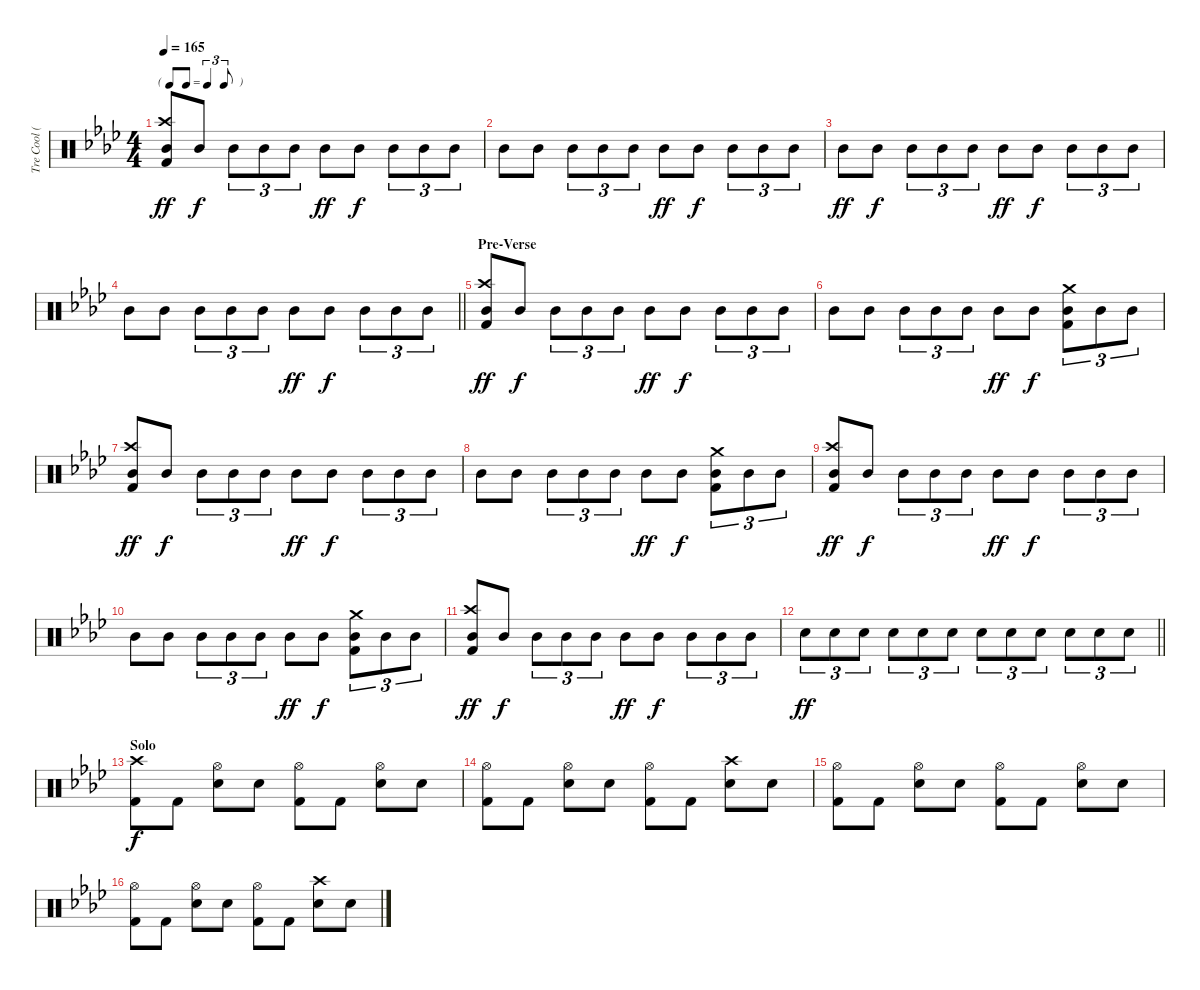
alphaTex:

\track ("Tre Cool (Drums)" "Tre Cool (") {instrument percussion}
\staff {score}
\articulation defaults
\ts (4 4)
\tf triplet8th
\tempo 165
\clef neutral
\ks ab
("Mid Tom (hit)" "Crash high (hit)" "Kick (hit) 2").8{dy ff} "Mid Tom (hit)".8{dy f} "Mid Tom (hit)".8{tu (3 2)} "Mid Tom (hit)".8{tu (3 2)} "Mid Tom (hit)".8{tu (3 2)} "Mid Tom (hit)".8{dy ff} "Mid Tom (hit)".8{dy f} "Mid Tom (hit)".8{tu (3 2)} "Mid Tom (hit)".8{tu (3 2)} "Mid Tom (hit)".8{tu (3 2)} |
"Mid Tom (hit)".8 "Mid Tom (hit)".8 "Mid Tom (hit)".8{tu (3 2)} "Mid Tom (hit)".8{tu (3 2)} "Mid Tom (hit)".8{tu (3 2)} "Mid Tom (hit)".8{dy ff} "Mid Tom (hit)".8{dy f} "Mid Tom (hit)".8{tu (3 2)} "Mid Tom (hit)".8{tu (3 2)} "Mid Tom (hit)".8{tu (3 2)} |
"Mid Tom (hit)".8{dy ff} "Mid Tom (hit)".8{dy f} "Mid Tom (hit)".8{tu (3 2)} "Mid Tom (hit)".8{tu (3 2)} "Mid Tom (hit)".8{tu (3 2)} "Mid Tom (hit)".8{dy ff} "Mid Tom (hit)".8{dy f} "Mid Tom (hit)".8{tu (3 2)} "Mid Tom (hit)".8{tu (3 2)} "Mid Tom (hit)".8{tu (3 2)} |
\barLineRight lightlight "Mid Tom (hit)".8 "Mid Tom (hit)".8 "Mid Tom (hit)".8{tu (3 2)} "Mid Tom (hit)".8{tu (3 2)} "Mid Tom (hit)".8{tu (3 2)} "Mid Tom (hit)".8{dy ff} "Mid Tom (hit)".8{dy f} "Mid Tom (hit)".8{tu (3 2)} "Mid Tom (hit)".8{tu (3 2)} "Mid Tom (hit)".8{tu (3 2)}
|
\section ("" "Pre-Verse")
("Mid Tom (hit)" "Crash high (hit)" "Kick (hit) 2").8{dy ff} "Mid Tom (hit)".8{dy f} "Mid Tom (hit)".8{tu (3 2)} "Mid Tom (hit)".8{tu (3 2)} "Mid Tom (hit)".8{tu (3 2)} "Mid Tom (hit)".8{dy ff} "Mid Tom (hit)".8{dy f} "Mid Tom (hit)".8{tu (3 2)} "Mid Tom (hit)".8{tu (3 2)} "Mid Tom (hit)".8{tu (3 2)} |
"Mid Tom (hit)".8 "Mid Tom (hit)".8 "Mid Tom (hit)".8{tu (3 2)} "Mid Tom (hit)".8{tu (3 2)} "Mid Tom (hit)".8{tu (3 2)} "Mid Tom (hit)".8{dy ff} "Mid Tom (hit)".8{dy f} ("Mid Tom (hit)" "Kick (hit) 2" "Crash medium (hit)").8{tu (3 2)} "Mid Tom (hit)".8{tu (3 2)} "Mid Tom (hit)".8{tu (3 2)} |
("Mid Tom (hit)" "Crash high (hit)" "Kick (hit) 2").8{dy ff} "Mid Tom (hit)".8{dy f} "Mid Tom (hit)".8{tu (3 2)} "Mid Tom (hit)".8{tu (3 2)} "Mid Tom (hit)".8{tu (3 2)} "Mid Tom (hit)".8{dy ff} "Mid Tom (hit)".8{dy f} "Mid Tom (hit)".8{tu (3 2)} "Mid Tom (hit)".8{tu (3 2)} "Mid Tom (hit)".8{tu (3 2)} |
"Mid Tom (hit)".8 "Mid Tom (hit)".8 "Mid Tom (hit)".8{tu (3 2)} "Mid Tom (hit)".8{tu (3 2)} "Mid Tom (hit)".8{tu (3 2)} "Mid Tom (hit)".8{dy ff} "Mid Tom (hit)".8{dy f} ("Mid Tom (hit)" "Kick (hit) 2" "Crash medium (hit)").8{tu (3 2)} "Mid Tom (hit)".8{tu (3 2)} "Mid Tom (hit)".8{tu (3 2)} |
("Mid Tom (hit)" "Crash high (hit)" "Kick (hit) 2").8{dy ff} "Mid Tom (hit)".8{dy f} "Mid Tom (hit)".8{tu (3 2)} "Mid Tom (hit)".8{tu (3 2)} "Mid Tom (hit)".8{tu (3 2)} "Mid Tom (hit)".8{dy ff} "Mid Tom (hit)".8{dy f} "Mid Tom (hit)".8{tu (3 2)} "Mid Tom (hit)".8{tu (3 2)} "Mid Tom (hit)".8{tu (3 2)} |
"Mid Tom (hit)".8 "Mid Tom (hit)".8 "Mid Tom (hit)".8{tu (3 2)} "Mid Tom (hit)".8{tu (3 2)} "Mid Tom (hit)".8{tu (3 2)} "Mid Tom (hit)".8{dy ff} "Mid Tom (hit)".8{dy f} ("Mid Tom (hit)" "Kick (hit) 2" "Crash medium (hit)").8{tu (3 2)} "Mid Tom (hit)".8{tu (3 2)} "Mid Tom (hit)".8{tu (3 2)} |
("Mid Tom (hit)" "Crash high (hit)" "Kick (hit) 2").8{dy ff} "Mid Tom (hit)".8{dy f} "Mid Tom (hit)".8{tu (3 2)} "Mid Tom (hit)".8{tu (3 2)} "Mid Tom (hit)".8{tu (3 2)} "Mid Tom (hit)".8{dy ff} "Mid Tom (hit)".8{dy f} "Mid Tom (hit)".8{tu (3 2)} "Mid Tom (hit)".8{tu (3 2)} "Mid Tom (hit)".8{tu (3 2)} |
\barLineRight lightlight "Electric Snare (hit)".8{tu (3 2) dy ff} "Electric Snare (hit)".8{tu (3 2)} "Electric Snare (hit)".8{tu (3 2)} "Electric Snare (hit)".8{tu (3 2)} "Electric Snare (hit)".8{tu (3 2)} "Electric Snare (hit)".8{tu (3 2)} "Electric Snare (hit)".8{tu (3 2)} "Electric Snare (hit)".8{tu (3 2)} "Electric Snare (hit)".8{tu (3 2)} "Electric Snare (hit)".8{tu (3 2)} "Electric Snare (hit)".8{tu (3 2)} "Electric Snare (hit)".8{tu (3 2)}
|
\section ("" "Solo")
("Crash high (hit)" "Kick (hit) 2").8{dy f} "Kick (hit) 2".8 ("Hi-Hat (open)" "Electric Snare (hit)").8 "Electric Snare (hit)".8 ("Hi-Hat (open)" "Kick (hit) 2").8 "Kick (hit) 2".8 ("Hi-Hat (open)" "Electric Snare (hit)").8 "Electric Snare (hit)".8 |
("Hi-Hat (open)" "Kick (hit) 2").8 "Kick (hit) 2".8 ("Hi-Hat (open)" "Electric Snare (hit)").8 "Electric Snare (hit)".8 ("Hi-Hat (open)" "Kick (hit) 2").8 "Kick (hit) 2".8 ("Crash high (hit)" "Electric Snare (hit)").8 "Electric Snare (hit)".8 |
("Hi-Hat (open)" "Kick (hit) 2").8 "Kick (hit) 2".8 ("Hi-Hat (open)" "Electric Snare (hit)").8 "Electric Snare (hit)".8 ("Hi-Hat (open)" "Kick (hit) 2").8 "Kick (hit) 2".8 ("Hi-Hat (open)" "Electric Snare (hit)").8 "Electric Snare (hit)".8 |
("Hi-Hat (open)" "Kick (hit) 2").8 "Kick (hit) 2".8 ("Hi-Hat (open)" "Electric Snare (hit)").8 "Electric Snare (hit)".8 ("Hi-Hat (open)" "Kick (hit) 2").8 "Kick (hit) 2".8 ("Crash high (hit)" "Electric Snare (hit)").8 "Electric Snare (hit)".8
